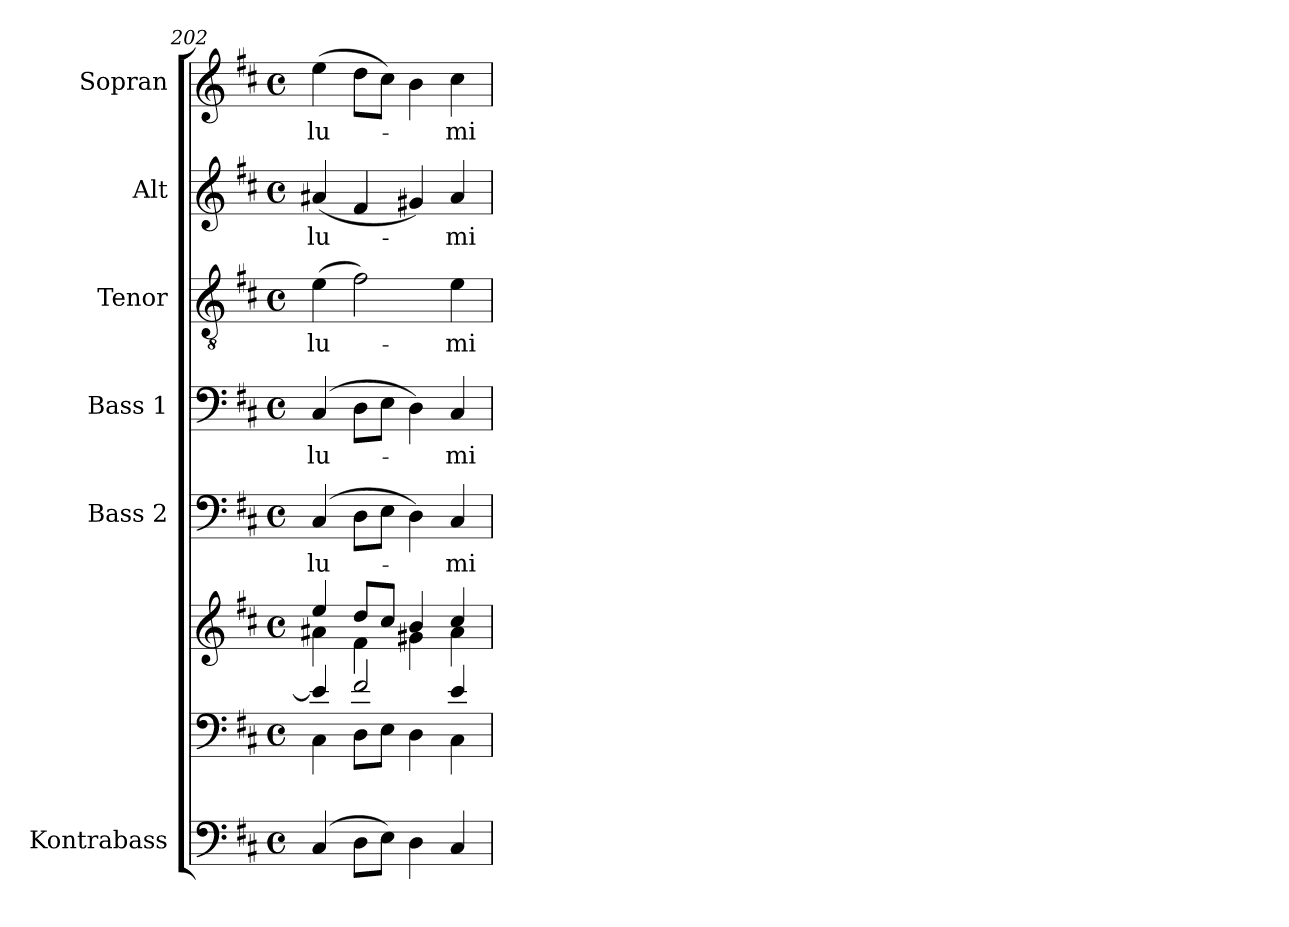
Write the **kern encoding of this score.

**kern	**kern	**kern	**kern	**text	**kern	**text	**kern	**text	**kern	**text	**kern	**text
*part7	*part6	*part6	*part5	*part5	*part4	*part4	*part3	*part3	*part2	*part2	*part1	*part1
*staff8	*staff7	*staff6	*staff5	*staff5	*staff4	*staff4	*staff3	*staff3	*staff2	*staff2	*staff1	*staff1
*I"Kontrabass	*	*	*I"Bass 2	*	*I"Bass 1	*	*I"Tenor	*	*I"Alt	*	*I"Sopran	*
*I'Kb.	*	*	*I'B. 2	*	*I'B. 1	*	*I'T.	*	*I'A.	*	*I'S.	*
*clefF4	*clefF4	*clefG2	*clefF4	*	*clefF4	*	*clefGv2	*	*clefG2	*	*clefG2	*
*ITrd7c12	*	*	*	*	*	*	*	*	*	*	*	*
*k[f#c#]	*k[f#c#]	*k[f#c#]	*k[f#c#]	*	*k[f#c#]	*	*k[f#c#]	*	*k[f#c#]	*	*k[f#c#]	*
*D:	*D:	*D:	*D:	*	*D:	*	*D:	*	*D:	*	*D:	*
*M4/4	*M4/4	*M4/4	*M4/4	*	*M4/4	*	*M4/4	*	*M4/4	*	*M4/4	*
*met(c)	*met(c)	*met(c)	*met(c)	*	*met(c)	*	*met(c)	*	*met(c)	*	*met(c)	*
=202	=202	=202	=202	=202	=202	=202	=202	=202	=202	=202	=202	=202
*	*^	*^	*	*	*	*	*	*	*	*	*	*
!	!	!	!	!	!	!LO:LY:b	!	!LO:LY:b	!	!LO:LY:b	!	!LO:LY:b	!	!LO:LY:b
(4CC#/	4e/]	4C#\	4ee/	4a#X\	(4C#/	lu-	(4C#/	lu-	(>4e\	lu-	(<4a#X/	lu-	(>4ee\	lu-
8DD\L	2f#/	8D\L	8dd/L	4f#\	8D\L	.	8D\L	.	2f#\)	.	4f#/	.	8dd\L	.
8EE\J)	.	8E\J	8cc#/J	.	8E\J	.	8E\J	.	.	.	.	.	8cc#\J)	.
4DD\	.	4D\	4b/	4g#X\	4D\)	.	4D\)	.	.	.	4g#X/)	.	4b\	.
!	!	!	!	!	!	!LO:LY:b	!	!LO:LY:b	!	!LO:LY:b	!	!LO:LY:b	!	!LO:LY:b
4CC#/	4e/	4C#\	4cc#/	4a#\	4C#/	-mi-	4C#/	-mi-	4e\	-mi-	4a#/	-mi-	4cc#\	-mi-
*	*v	*v	*	*	*	*	*	*	*	*	*	*	*	*
*	*	*v	*v	*	*	*	*	*	*	*	*	*	*
=	=	=	=	=	=	=	=	=	=	=	=	=
*-	*-	*-	*-	*-	*-	*-	*-	*-	*-	*-	*-	*-
